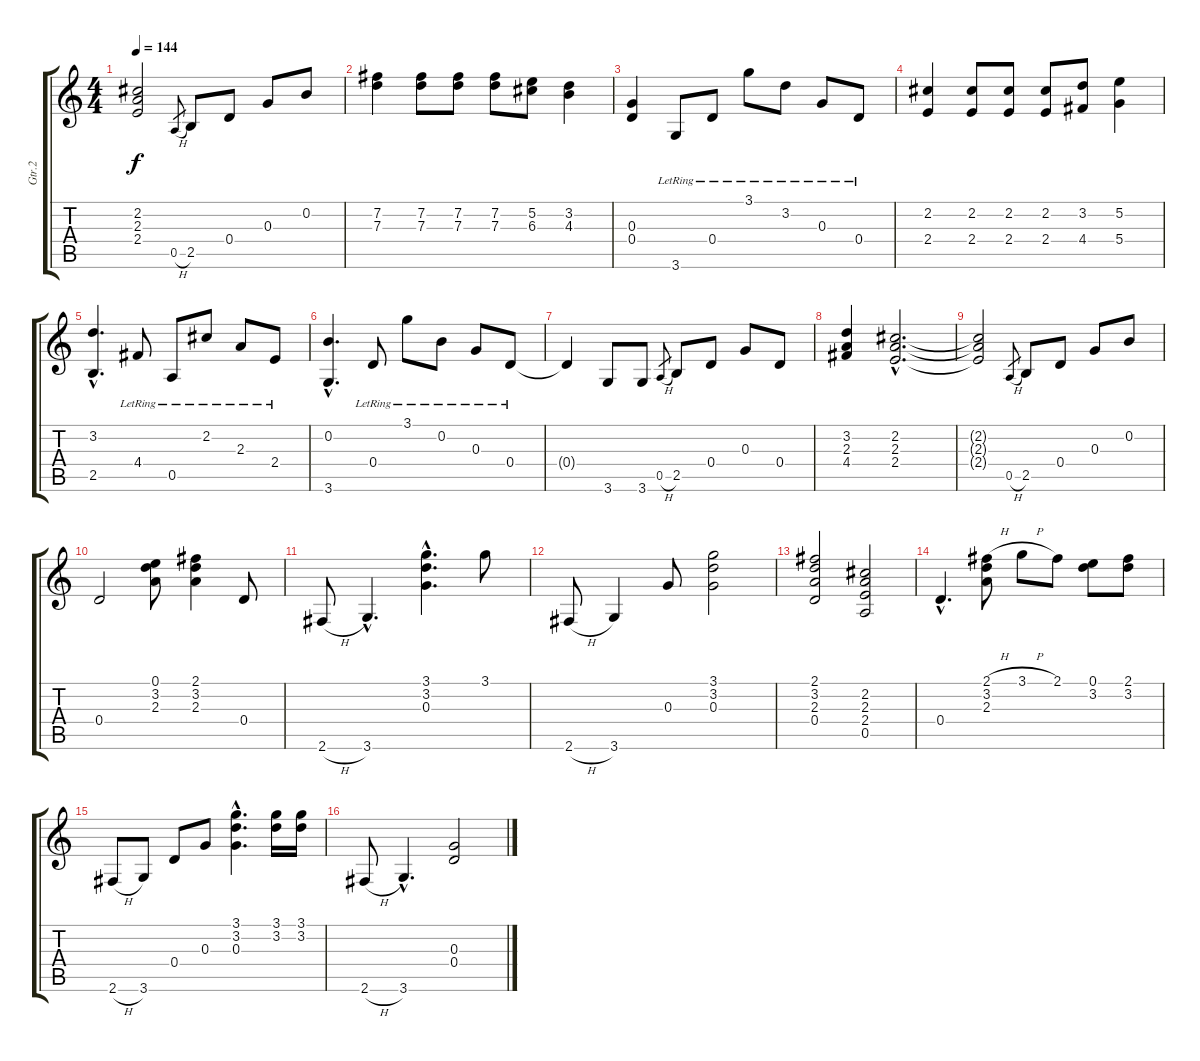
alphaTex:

\track ("Gtr.2" "Gtr.2") {instrument acousticguitarsteel}
\staff {score tabs}
\tuning (E4 B3 G3 D3 A2 E2) {hide}
\ts (4 4)
\tempo 144
\clef g2
\ks c
(2.2{t} 2.3{t} 2.4{t}).2{dy f} 0.5{h}.8{gr} 2.5.8 0.4.8 0.3.8 0.2.8 |
(7.2 7.3).4 (7.2 7.3).8 (7.2 7.3).8 (7.2 7.3).8 (5.2 6.3).8 (3.2 4.3).4 |
(0.3 0.4).4 3.6{lr}.8 0.4{lr}.8 3.1{lr}.8 3.2{lr}.8 0.3{lr}.8 0.4{lr}.8 |
(2.2 2.4).4 (2.2 2.4).8 (2.2 2.4).8 (2.2 2.4).8 (3.2 4.4).8 (5.2 5.4).4 |
(3.2{hac} 2.5{hac}).4{d} 4.4{lr}.8 0.5{lr}.8 2.2{lr}.8 2.3{lr}.8 2.4{lr}.8 |
(0.2{hac} 3.6{hac}).4{d} 0.4{lr}.8 3.1{lr}.8 0.2{lr}.8 0.3{lr}.8 0.4{lr}.8 |
0.4{t}.4 3.6.8 3.6.8 0.5{h}.8{gr} 2.5.8 0.4.8 0.3.8 0.4.8 |
(3.2 2.3 4.4).4 (2.2{hac} 2.3{hac} 2.4{hac}).2{d} |
(2.2{t} 2.3{t} 2.4{t}).2 0.5{h}.8{gr} 2.5.8 0.4.8 0.3.8 0.2.8 |
0.4.2 (0.1 3.2 2.3).8 (2.1 3.2 2.3).4 0.4.8 |
2.6{h}.8 3.6{hac}.4{d} (3.1{hac} 3.2{hac} 0.3{hac}).4{d} 3.1.8 |
2.6{h}.8 3.6.4 0.3.8 (3.1 3.2 0.3).2 |
(2.1 3.2 2.3 0.4).2 (2.2 2.3 2.4 0.5).2 |
0.4{hac}.4{d} (2.1{h} 3.2 2.3).8 3.1{h}.8 2.1.8 (0.1 3.2).8 (2.1 3.2).8 |
2.6{h}.8 3.6.8 0.4.8 0.3.8 (3.1{hac} 3.2{hac} 0.3{hac}).4{d} (3.1 3.2).16 (3.1 3.2).16 |
2.6{h}.8 3.6{hac}.4{d} (0.3 0.4).2
